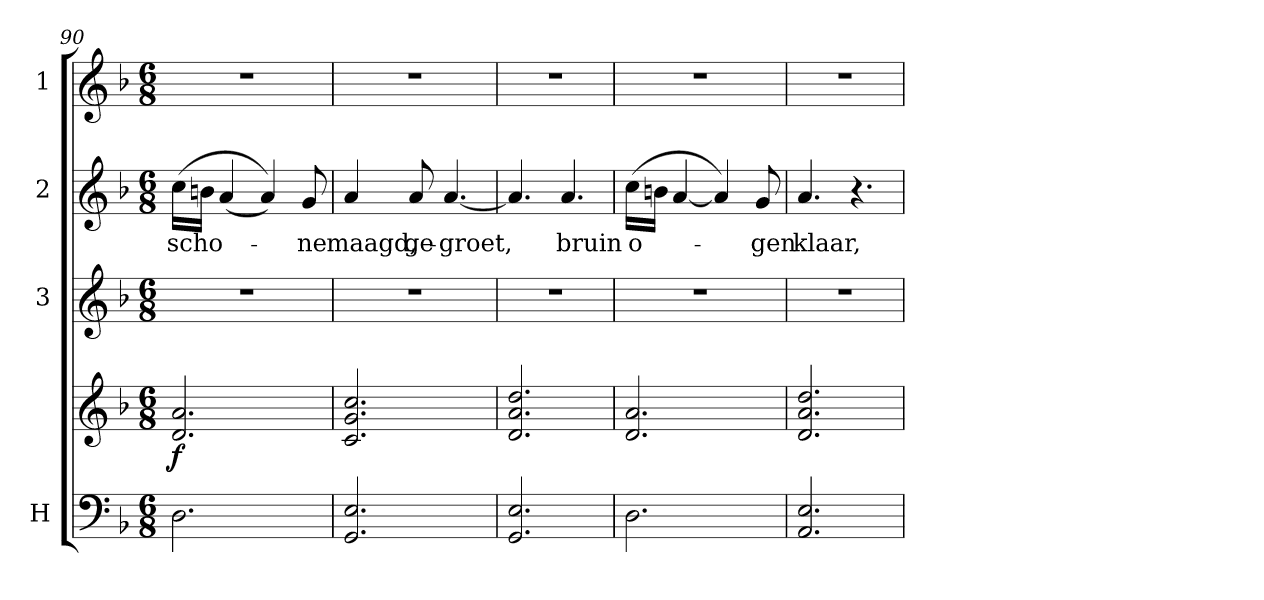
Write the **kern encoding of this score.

**kern	**kern	**dynam	**kern	**kern	**text	**kern
*part4	*part4	*part4	*part3	*part2	*part2	*part1
*staff5	*staff4	*staff4/5	*staff3	*staff2	*staff2	*staff1
*I"H	*	*	*I"3	*I"2	*	*I"1
*I'H	*	*	*	*	*	*
*clefF4	*clefG2	*	*clefG2	*clefG2	*	*clefG2
*k[b-]	*k[b-]	*	*k[b-]	*k[b-]	*	*k[b-]
*F:	*F:	*	*F:	*F:	*	*F:
*M6/8	*M6/8	*	*M6/8	*M6/8	*	*M6/8
=90	=90	=90	=90	=90	=90	=90
!	!	!LO:DY:b	!LO:N:vis=1	!	!LO:LY:b	!LO:N:vis=1
2.D\	2.d 2.a	f	2.r	(>16ccLL	scho-	2.r
.	.	.	.	16bnJJ	.	.
.	.	.	.	(<4a	.	.
.	.	.	.	4a))	.	.
!	!	!	!	!	!LO:LY:b	!
.	.	.	.	8g	-ne	.
=91	=91	=91	=91	=91	=91	=91
!	!	!	!LO:N:vis=1	!	!LO:LY:b	!LO:N:vis=1
2.GG 2.E	2.c 2.g 2.cc	.	2.r	4a	maagd,	2.r
!	!	!	!	!	!LO:LY:b	!
.	.	.	.	8a	ge-	.
!	!	!	!	!	!LO:LY:b	!
.	.	.	.	[4.a	-groet,	.
=92	=92	=92	=92	=92	=92	=92
!	!	!	!LO:N:vis=1	!	!	!LO:N:vis=1
2.GG 2.E	2.d 2.a 2.dd	.	2.r	4.a]	.	2.r
!	!	!	!	!	!LO:LY:b	!
.	.	.	.	4.a	bruin	.
=93	=93	=93	=93	=93	=93	=93
!	!	!	!LO:N:vis=1	!	!LO:LY:b	!LO:N:vis=1
2.D\	2.d 2.a	.	2.r	(>16ccLL	o-	2.r
.	.	.	.	16bnJJ	.	.
.	.	.	.	[4a	.	.
.	.	.	.	4a])	.	.
!	!	!	!	!	!LO:LY:b	!
.	.	.	.	8g	-gen	.
=94	=94	=94	=94	=94	=94	=94
!	!	!	!	!	!LO:LY:b	!LO:N:vis=1
2.AA 2.E	2.d/ 2.a/ 2.dd/	.	2.r	4.a	klaar,	2.r
.	.	.	.	4.r	.	.
=	=	=	=	=	=	=
*-	*-	*-	*-	*-	*-	*-
